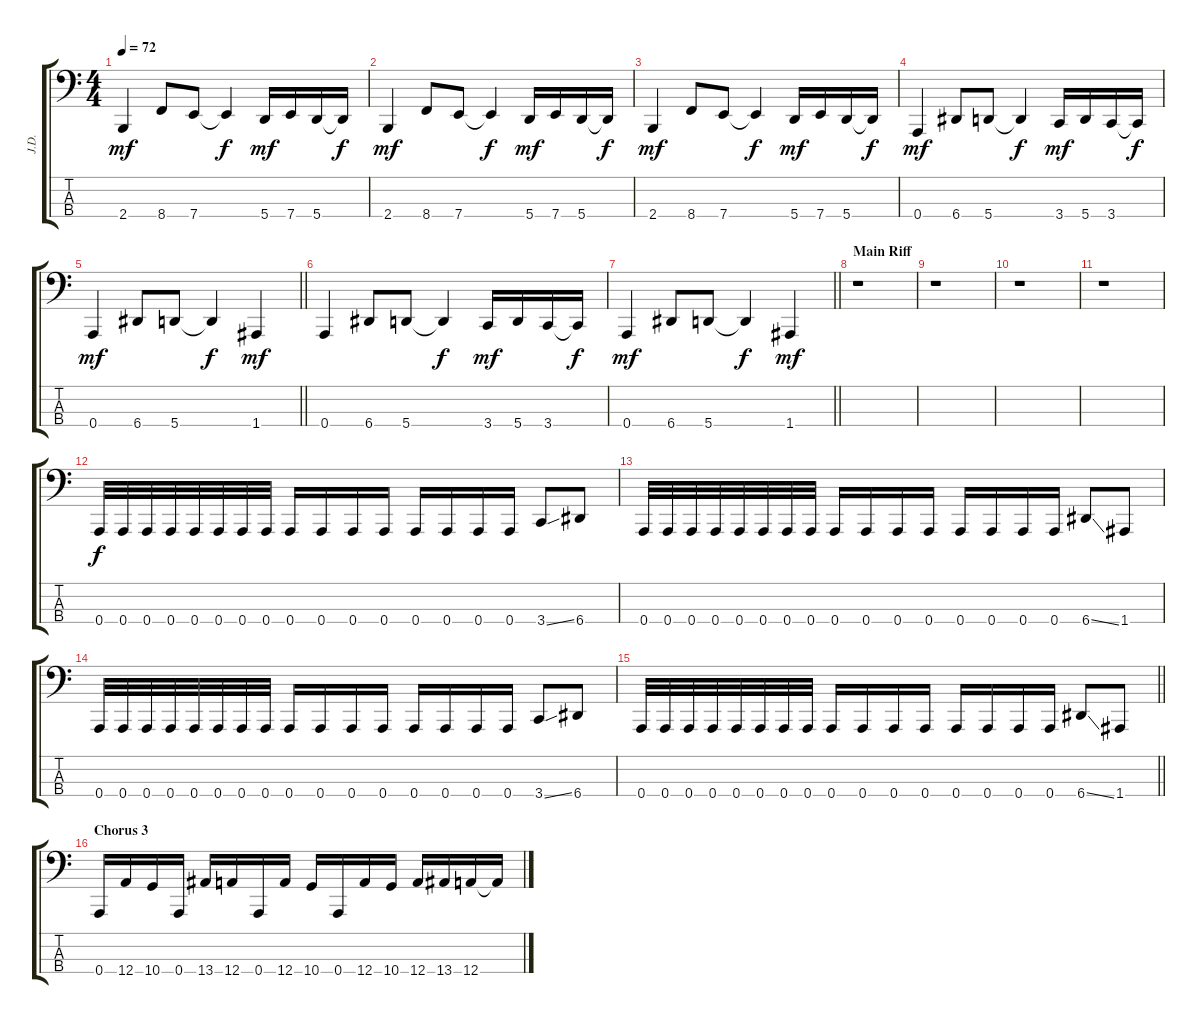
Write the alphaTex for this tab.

\track ("J.D." "J.D.") {instrument electricbasspick}
\staff {score tabs}
\tuning (G2 D2 A1 A0) {hide}
\ts (4 4)
\tempo 72
\clef f4
\ks c
2.4.4{dy mf} 8.4.8 7.4.8 7.4{t}.4{dy f} 5.4.16{dy mf} 7.4.16 5.4.16 5.4{t}.16{dy f} |
2.4.4{dy mf} 8.4.8 7.4.8 7.4{t}.4{dy f} 5.4.16{dy mf} 7.4.16 5.4.16 5.4{t}.16{dy f} |
2.4.4{dy mf} 8.4.8 7.4.8 7.4{t}.4{dy f} 5.4.16{dy mf} 7.4.16 5.4.16 5.4{t}.16{dy f} |
0.4.4{dy mf} 6.4.8 5.4.8 5.4{t}.4{dy f} 3.4.16{dy mf} 5.4.16 3.4.16 3.4{t}.16{dy f} |
\barLineRight lightlight
0.4.4{dy mf} 6.4.8 5.4.8 5.4{t}.4{dy f} 1.4.4{dy mf} |
0.4.4 6.4.8 5.4.8 5.4{t}.4{dy f} 3.4.16{dy mf} 5.4.16 3.4.16 3.4{t}.16{dy f} |
\barLineRight lightlight
0.4.4{dy mf} 6.4.8 5.4.8 5.4{t}.4{dy f} 1.4.4{dy mf} |
\section ("" "Main Riff")
r.1 |
r.1 |
r.1 |
r.1 |
0.4.32{dy f} 0.4.32 0.4.32 0.4.32 0.4.32 0.4.32 0.4.32 0.4.32 0.4.16 0.4.16 0.4.16 0.4.16 0.4.16 0.4.16 0.4.16 0.4.16 3.4{ss}.8 6.4.8 |
0.4.32 0.4.32 0.4.32 0.4.32 0.4.32 0.4.32 0.4.32 0.4.32 0.4.16 0.4.16 0.4.16 0.4.16 0.4.16 0.4.16 0.4.16 0.4.16 6.4{ss}.8 1.4.8 |
0.4.32 0.4.32 0.4.32 0.4.32 0.4.32 0.4.32 0.4.32 0.4.32 0.4.16 0.4.16 0.4.16 0.4.16 0.4.16 0.4.16 0.4.16 0.4.16 3.4{ss}.8 6.4.8 |
\barLineRight lightlight
0.4.32 0.4.32 0.4.32 0.4.32 0.4.32 0.4.32 0.4.32 0.4.32 0.4.16 0.4.16 0.4.16 0.4.16 0.4.16 0.4.16 0.4.16 0.4.16 6.4{ss}.8 1.4.8 |
\section ("" "Chorus 3")
0.4.16 12.4.16 10.4.16 0.4.16 13.4.16 12.4.16 0.4.16 12.4.16 10.4.16 0.4.16 12.4.16 10.4.16 12.4.16 13.4.16 12.4.16 12.4{t}.16
